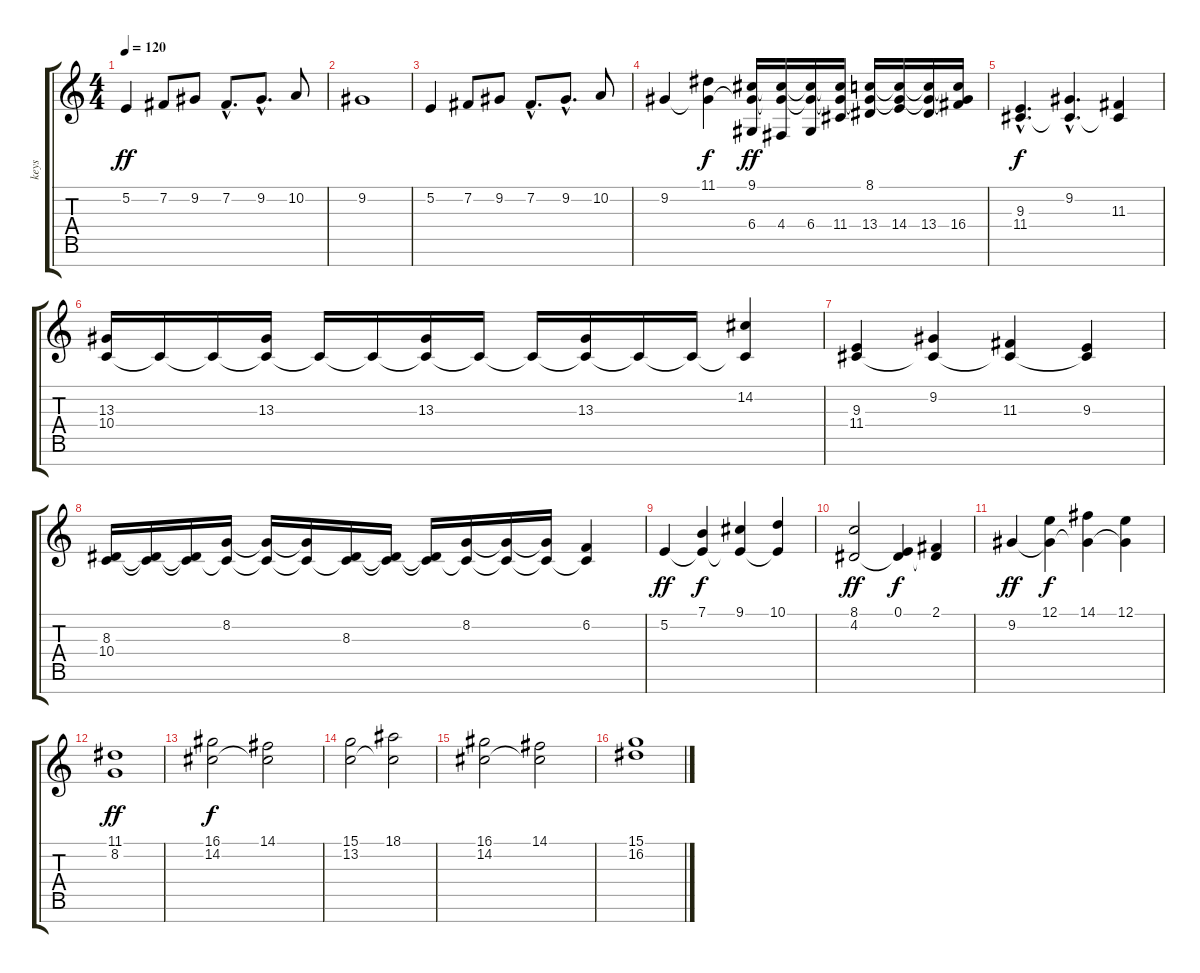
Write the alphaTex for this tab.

\track ("keys" "keys") {instrument stringensemble1}
\staff {score tabs}
\tuning (E4 B3 G3 D3 A2 E2 B1) {hide}
\ts (4 4)
\tempo 120
\clef g2
\ks c
5.2.4{dy ff} 7.2.8 9.2.8 7.2{hac}.8{d} 9.2{hac}.8{d} 10.2.8 |
9.2.1 |
5.2.4 7.2.8 9.2.8 7.2{hac}.8{d} 9.2{hac}.8{d} 10.2.8 |
9.2.4 (11.1 9.2{t}).4{dy f} (9.1 9.2{t} 6.4).16{dy ff} (9.1{t} 9.2{t} 4.4).16 (9.1{t} 9.2{t} 6.4).16 (9.1{t} 9.2{t} 11.4).16 (8.1 9.2{t} 13.4).16 (8.1{t} 9.2{t} 14.4).16 (8.1{t} 9.2{t} 13.4).16 (8.1{t} 9.2{t} 16.4).16 |
(9.3{hac} 11.4{hac}).4{d dy f} (9.2{hac} 11.4{hac t}).4{d} (11.3 11.4{t}).4 |
(13.3 10.4).16 10.4{t}.16 10.4{t}.16 (13.3 10.4{t}).16 10.4{t}.16 10.4{t}.16 (13.3 10.4{t}).16 10.4{t}.16 10.4{t}.16 (13.3 10.4{t}).16 10.4{t}.16 10.4{t}.16 (14.2 10.4{t}).4 |
(9.3 11.4).4 (9.2 11.4{t}).4 (11.3 11.4{t}).4 (9.3 11.4{t}).4 |
(8.3 10.4).16 (8.3{t} 10.4{t}).16 (8.3{t} 10.4{t}).16 (8.2 10.4{t}).16 (8.2{t} 10.4{t}).16 (8.2{t} 10.4{t}).16 (8.3 10.4{t}).16 (8.3{t} 10.4{t}).16 (8.3{t} 10.4{t}).16 (8.2 10.4{t}).16 (8.2{t} 10.4{t}).16 (8.2{t} 10.4{t}).16 (6.2 10.4{t}).4 |
5.2.4{dy ff} (7.1 5.2{t}).4{dy f} (9.1 5.2{t}).4 (10.1 5.2{t}).4 |
(8.1 4.2).2{dy ff} (0.1 4.2{t}).4{dy f} (2.1 4.2{t}).4 |
9.2.4{dy ff} (12.1 9.2{t}).4{dy f} (14.1 9.2{t}).4 (12.1 9.2{t}).4 |
(11.1 8.2).1{dy ff} |
(16.1 14.2).2{dy f} (14.1 14.2{t}).2 |
(15.1 13.2).2 (18.1 13.2{t}).2 |
(16.1 14.2).2 (14.1 14.2{t}).2 |
(15.1 16.2).1
